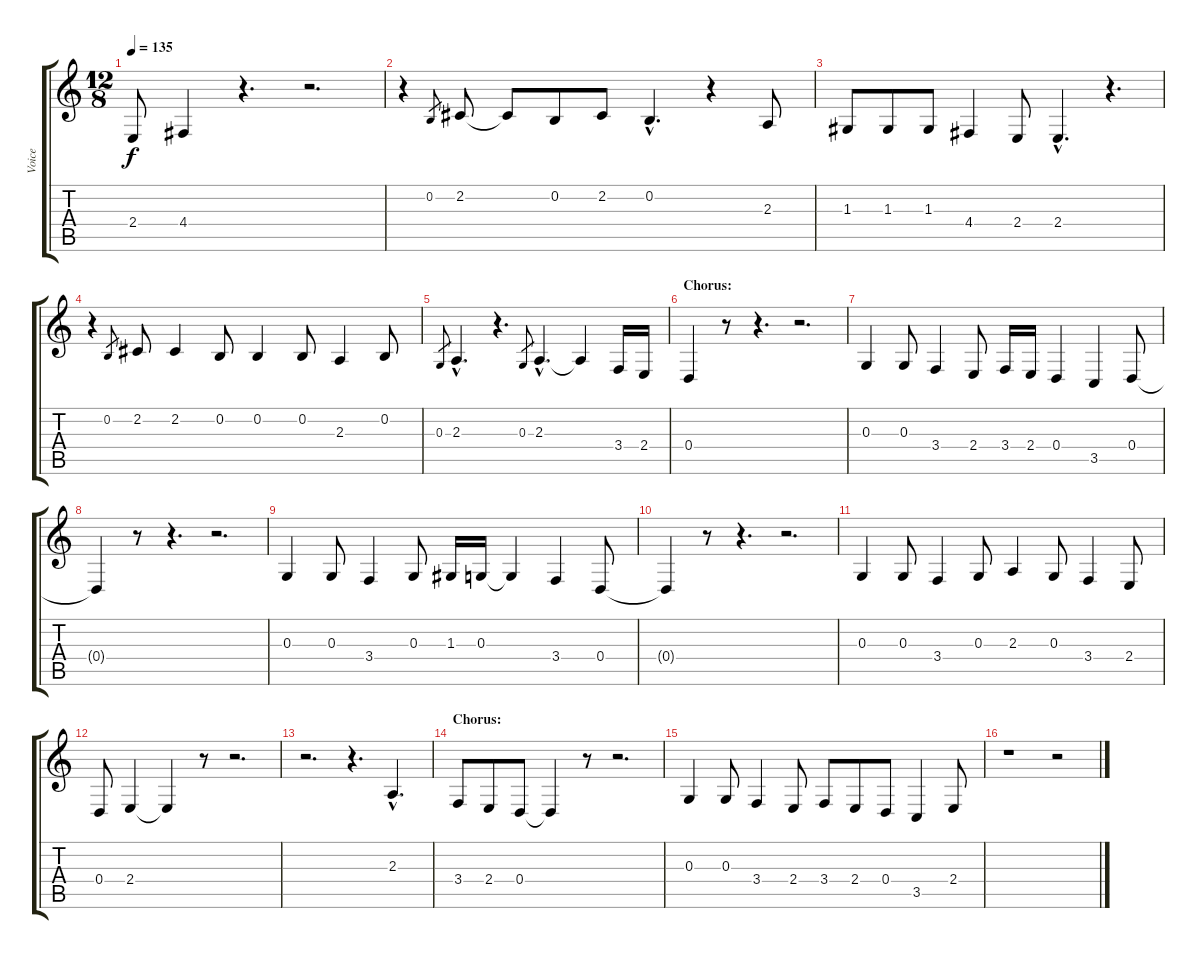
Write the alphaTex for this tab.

\track ("Voice" "Voice") {instrument baritonesax}
\staff {score tabs}
\tuning (E4 B3 G3 D3 A2 E2) {hide}
\ts (12 8)
\tempo 135
\clef g2
\ks c
2.4.8{dy f} 4.4.4 r.4{d} r.2{d} |
r.4 0.2.8{gr} 2.2.8 2.2{t}.8 0.2.8 2.2.8 0.2{hac}.4{d} r.4 2.3.8 |
1.3.8 1.3.8 1.3.8 4.4.4 2.4.8 2.4{hac}.4{d} r.4{d} |
r.4 0.2.8{gr} 2.2.8 2.2.4 0.2.8 0.2.4 0.2.8 2.3.4 0.2.8 |
0.3.8{gr} 2.3{hac}.4{d} r.4{d} 0.3.8{gr} 2.3{hac}.4{d} 2.3{t}.4 3.4.16 2.4.16 |
\section ("" "Chorus:")
0.4.4 r.8 r.4{d} r.2{d} |
0.3.4 0.3.8 3.4.4 2.4.8 3.4.16 2.4.16 0.4.4 3.5.4 0.4.8 |
0.4{t}.4 r.8 r.4{d} r.2{d} |
0.3.4 0.3.8 3.4.4 0.3.8 1.3.16 0.3.16 0.3{t}.4 3.4.4 0.4.8 |
0.4{t}.4 r.8 r.4{d} r.2{d} |
0.3.4 0.3.8 3.4.4 0.3.8 2.3.4 0.3.8 3.4.4 2.4.8 |
0.4.8 2.4.4 2.4{t}.4 r.8 r.2{d} |
r.2{d} r.4{d} 2.3{hac}.4{d} |
\section ("" "Chorus:")
3.4.8 2.4.8 0.4.8 0.4{t}.4 r.8 r.2{d} |
0.3.4 0.3.8 3.4.4 2.4.8 3.4.8 2.4.8 0.4.8 3.5.4 2.4.8 |
r.1 r.2
